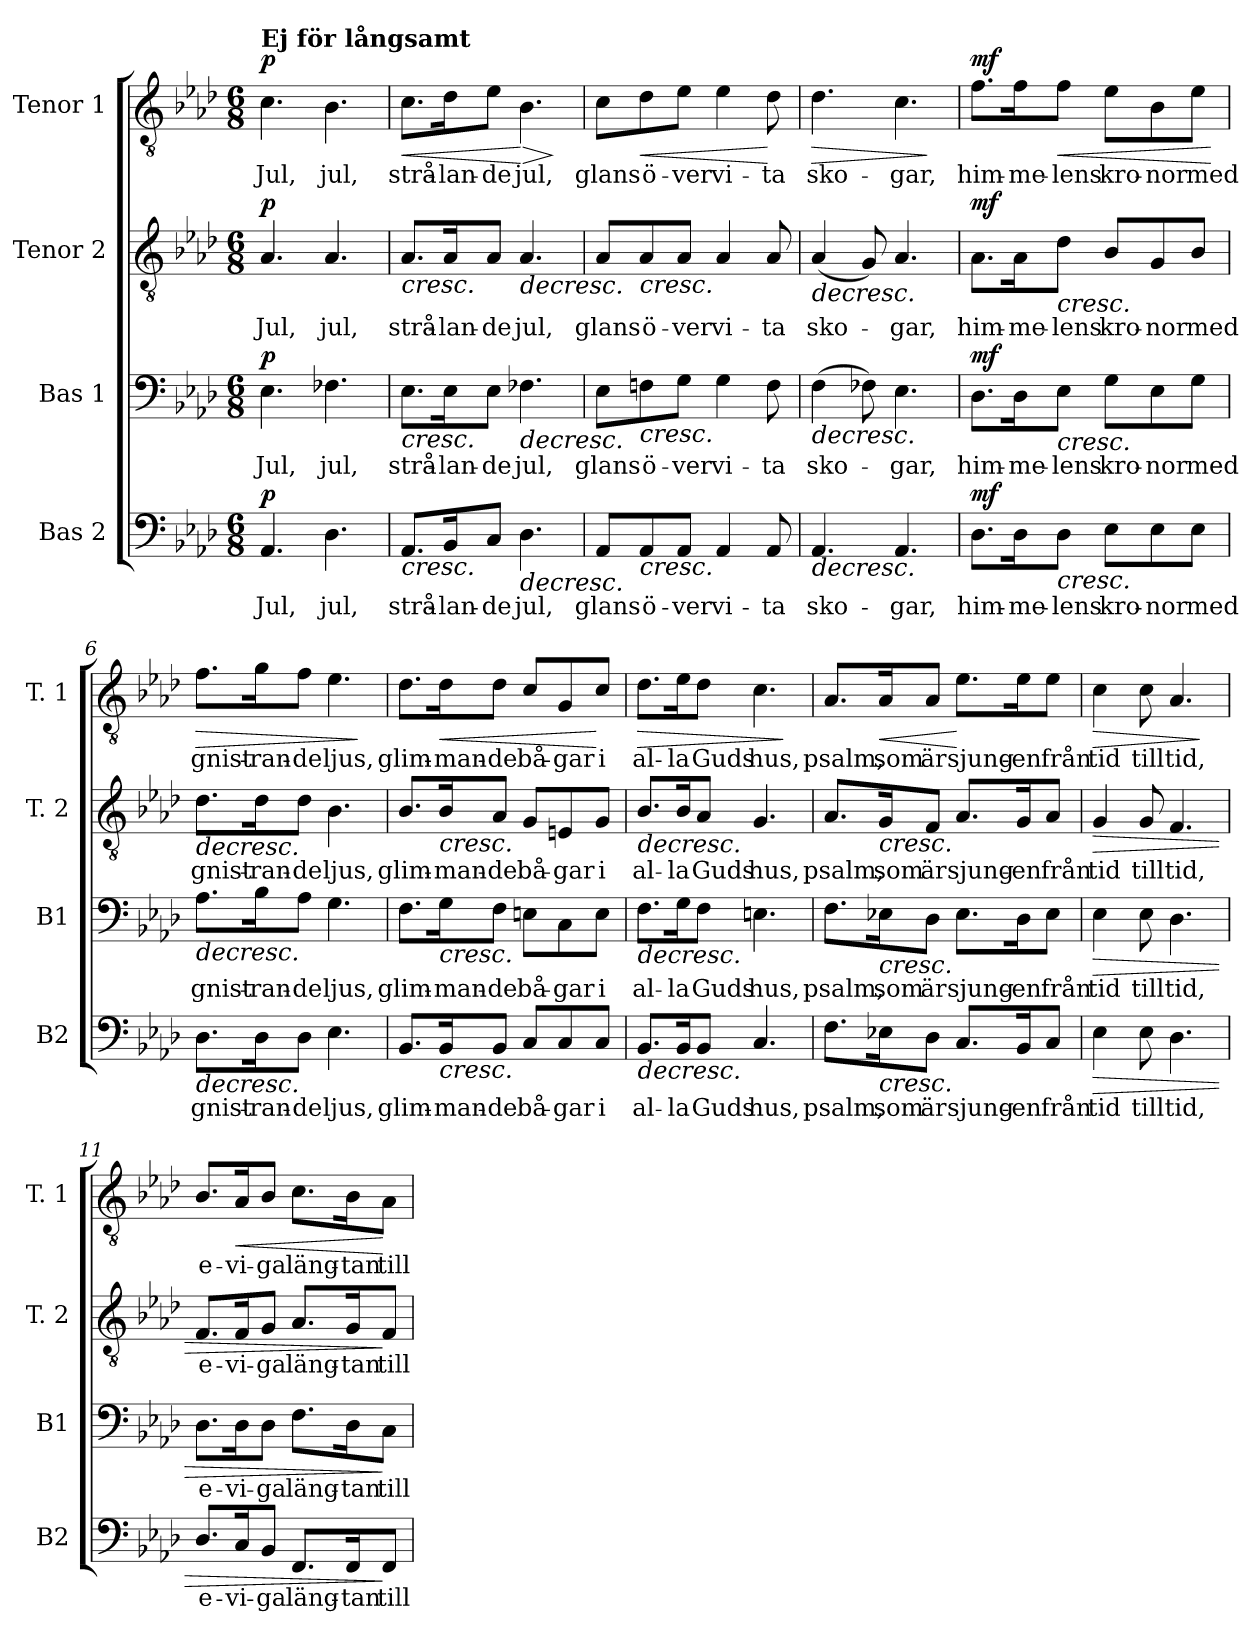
**kern	**text	**dynam	**kern	**text	**dynam	**kern	**text	**dynam	**kern	**text	**dynam
*part4	*part4	*part4	*part3	*part3	*part3	*part2	*part2	*part2	*part1	*part1	*part1
*staff4	*staff4	*staff4	*staff3	*staff3	*staff3	*staff2	*staff2	*staff2	*staff1	*staff1	*staff1
*I"Bas 2	*	*	*I"Bas 1	*	*	*I"Tenor 2	*	*	*I"Tenor 1	*	*
*I'B2	*	*	*I'B1	*	*	*I'T. 2	*	*	*I'T. 1	*	*
*clefF4	*	*	*clefF4	*	*	*clefGv2	*	*	*clefGv2	*	*
*k[b-e-a-d-]	*	*	*k[b-e-a-d-]	*	*	*k[b-e-a-d-]	*	*	*k[b-e-a-d-]	*	*
*M6/8	*	*	*M6/8	*	*	*M6/8	*	*	*M6/8	*	*
*MM90	*	*	*MM90	*	*	*MM90	*	*	*MM90	*	*
=1	=1	=1	=1	=1	=1	=1	=1	=1	=1	=1	=1
!	!	!	!	!	!	!	!	!	!LO:TX:a:B:t=Ej för långsamt	!	!
!	!LO:LY:b	!LO:DY:a	!	!LO:LY:b	!LO:DY:a	!	!LO:LY:b	!LO:DY:a	!	!LO:LY:b	!LO:DY:a
4.AA-/	Jul,	p	4.E-\	Jul,	p	4.A-/	Jul,	p	4.c\	Jul,	p
!	!LO:LY:b	!	!	!LO:LY:b	!	!	!LO:LY:b	!	!	!LO:LY:b	!
4.D-\	jul,	.	4.F-X\	jul,	.	4.A-/	jul,	.	4.B-\	jul,	.
=2	=2	=2	=2	=2	=2	=2	=2	=2	=2	=2	=2
!	!LO:LY:b	!LO:HP:b	!	!LO:LY:b	!LO:HP:b	!	!LO:LY:b	!LO:HP:b	!	!LO:LY:b	!LO:HP:b
8.AA-/L	strå-	<	8.E-\L	strå-	<	8.A-/L	strå-	<	8.c\L	strå-	<
!	!LO:LY:b	!	!	!LO:LY:b	!	!	!LO:LY:b	!	!	!LO:LY:b	!
16BB-/K	-lan-	.	16E-\K	-lan-	.	16A-/K	-lan-	.	16d-\K	-lan-	.
!	!LO:LY:b	!	!	!LO:LY:b	!	!	!LO:LY:b	!	!	!LO:LY:b	!
8C/J	-de	.	8E-\J	-de	.	8A-/J	-de	.	8e-\J	-de	.
!	!LO:LY:b	!LO:HP:b	!	!LO:LY:b	!LO:HP:b	!	!LO:LY:b	!LO:HP:b	!	!LO:LY:b	!LO:HP:n=1:b
4.D-\	jul,	>	4.F-X\	jul,	>	4.A-/	jul,	>	4.B-\	jul,	[ >
.	.	[	.	.	[	.	.	[	.	.	]
=3	=3	=3	=3	=3	=3	=3	=3	=3	=3	=3	=3
!	!LO:LY:b	!	!	!LO:LY:b	!	!	!LO:LY:b	!	!	!LO:LY:b	!
8AA-/L	glans	.	8E-\L	glans	.	8A-/L	glans	.	8c\L	glans	.
!	!LO:LY:b	!LO:HP:b	!	!LO:LY:b	!LO:HP:b	!	!LO:LY:b	!LO:HP:b	!	!LO:LY:b	!LO:HP:b
8AA-/	ö-	<	8Fn\	ö-	<	8A-/	ö-	<	8d-\	ö-	<
!	!LO:LY:b	!	!	!LO:LY:b	!	!	!LO:LY:b	!	!	!LO:LY:b	!
8AA-/J	-ver	.	8G\J	-ver	.	8A-/J	-ver	.	8e-\J	-ver	.
!	!LO:LY:b	!	!	!LO:LY:b	!	!	!LO:LY:b	!	!	!LO:LY:b	!
4AA-/	vi-	.	4G\	vi-	.	4A-/	vi-	.	4e-\	vi-	.
!	!LO:LY:b	!	!	!LO:LY:b	!	!	!LO:LY:b	!	!	!LO:LY:b	!
8AA-/	-ta	]	8F\	-ta	]	8A-/	-ta	]	8d-\	-ta	[
=4	=4	=4	=4	=4	=4	=4	=4	=4	=4	=4	=4
!	!LO:LY:b	!LO:HP:b	!	!LO:LY:b	!LO:HP:b	!	!LO:LY:b	!LO:HP:b	!	!LO:LY:b	!LO:HP:b
4.AA-/	sko-	>	(<4F\	sko-	>	(4A-/	sko-	>	4.d-\	sko-	>
.	.	.	8F-X\)	.	.	8G/)	.	.	.	.	.
!	!LO:LY:b	!	!	!LO:LY:b	!	!	!LO:LY:b	!	!	!LO:LY:b	!
4.AA-/	-gar,	.	4.E-\	-gar,	.	4.A-/	-gar,	.	4.c\	-gar,	.
.	.	[	.	.	[	.	.	[	.	.	]
=5	=5	=5	=5	=5	=5	=5	=5	=5	=5	=5	=5
!	!LO:LY:b	!LO:DY:a	!	!LO:LY:b	!LO:DY:a	!	!LO:LY:b	!LO:DY:a	!	!LO:LY:b	!LO:DY:a
8.D-\L	him-	mf	8.D-\L	him-	mf	8.A-\L	him-	mf	8.f\L	him-	mf
!	!LO:LY:b	!	!	!LO:LY:b	!	!	!LO:LY:b	!	!	!LO:LY:b	!
16D-\K	-me-	.	16D-\K	-me-	.	16A-\K	-me-	.	16f\K	-me-	.
!	!LO:LY:b	!LO:HP:b	!	!LO:LY:b	!LO:HP:b	!	!LO:LY:b	!LO:HP:b	!	!LO:LY:b	!LO:HP:b
8D-\J	-lens	<	8E-\J	-lens	<	8d-\J	-lens	<	8f\J	-lens	<
!	!LO:LY:b	!	!	!LO:LY:b	!	!	!LO:LY:b	!	!	!LO:LY:b	!
8E-\L	kro-	.	8G\L	kro-	.	8B-/L	kro-	.	8e-\L	kro-	.
!	!LO:LY:b	!	!	!LO:LY:b	!	!	!LO:LY:b	!	!	!LO:LY:b	!
8E-\	-nor	.	8E-\	-nor	.	8G/	-nor	.	8B-\	-nor	.
!	!LO:LY:b	!	!	!LO:LY:b	!	!	!LO:LY:b	!	!	!LO:LY:b	!
8E-\J	med	.	8G\J	med	.	8B-/J	med	.	8e-\J	med	.
.	.	]	.	.	]	.	.	]	.	.	[
!!LO:LB:g=z
=6	=6	=6	=6	=6	=6	=6	=6	=6	=6	=6	=6
!	!LO:LY:b	!LO:HP:b	!	!LO:LY:b	!LO:HP:b	!	!LO:LY:b	!LO:HP:b	!	!LO:LY:b	!LO:HP:b
8.D-\L	gnist-	>	8.A-\L	gnist-	>	8.d-\L	gnist-	>	8.f\L	gnist-	>
!	!LO:LY:b	!	!	!LO:LY:b	!	!	!LO:LY:b	!	!	!LO:LY:b	!
16D-\K	-ran-	.	16B-\K	-ran-	.	16d-\K	-ran-	.	16g\K	-ran-	.
!	!LO:LY:b	!	!	!LO:LY:b	!	!	!LO:LY:b	!	!	!LO:LY:b	!
8D-\J	-de	.	8A-\J	-de	.	8d-\J	-de	.	8f\J	-de	.
!	!LO:LY:b	!	!	!LO:LY:b	!	!	!LO:LY:b	!	!	!LO:LY:b	!
4.E-\	ljus,	.	4.G\	ljus,	.	4.B-\	ljus,	.	4.e-\	ljus,	.
.	.	[	.	.	[	.	.	[	.	.	]
=7	=7	=7	=7	=7	=7	=7	=7	=7	=7	=7	=7
!	!LO:LY:b	!	!	!LO:LY:b	!	!	!LO:LY:b	!	!	!LO:LY:b	!
8.BB-/L	glim-	.	8.F\L	glim-	.	8.B-/L	glim-	.	8.d-\L	glim-	.
!	!LO:LY:b	!LO:HP:b	!	!LO:LY:b	!LO:HP:b	!	!LO:LY:b	!LO:HP:b	!	!LO:LY:b	!LO:HP:b
16BB-/K	-man-	<	16G\K	-man-	<	16B-/K	-man-	<	16d-\K	-man-	<
!	!LO:LY:b	!	!	!LO:LY:b	!	!	!LO:LY:b	!	!	!LO:LY:b	!
8BB-/J	-de	.	8F\J	-de	.	8A-/J	-de	.	8d-\J	-de	.
!	!LO:LY:b	!	!	!LO:LY:b	!	!	!LO:LY:b	!	!	!LO:LY:b	!
8C/L	bå-	.	8En\L	bå-	.	8G/L	bå-	.	8c/L	bå-	.
!	!LO:LY:b	!	!	!LO:LY:b	!	!	!LO:LY:b	!	!	!LO:LY:b	!
8C/	-gar	.	8C\	-gar	.	8En/	-gar	.	8G/	-gar	.
!	!LO:LY:b	!	!	!LO:LY:b	!	!	!LO:LY:b	!	!	!LO:LY:b	!
8C/J	i	]	8E\J	i	]	8G/J	i	]	8c/J	i	[
=8	=8	=8	=8	=8	=8	=8	=8	=8	=8	=8	=8
!	!LO:LY:b	!LO:HP:b	!	!LO:LY:b	!LO:HP:b	!	!LO:LY:b	!LO:HP:b	!	!LO:LY:b	!LO:HP:b
8.BB-/L	al-	>	8.F\L	al-	>	8.B-/L	al-	>	8.d-\L	al-	>
!	!LO:LY:b	!	!	!LO:LY:b	!	!	!LO:LY:b	!	!	!LO:LY:b	!
16BB-/K	-la	.	16G\K	-la	.	16B-/K	-la	.	16e-\K	-la	.
!	!LO:LY:b	!	!	!LO:LY:b	!	!	!LO:LY:b	!	!	!LO:LY:b	!
8BB-/J	Guds	.	8F\J	Guds	.	8A-/J	Guds	.	8d-\J	Guds	.
!	!LO:LY:b	!	!	!LO:LY:b	!	!	!LO:LY:b	!	!	!LO:LY:b	!
4.C/	hus,	.	4.En\	hus,	.	4.G/	hus,	.	4.c\	hus,	.
.	.	[	.	.	[	.	.	[	.	.	]
=9	=9	=9	=9	=9	=9	=9	=9	=9	=9	=9	=9
!	!LO:LY:b	!	!	!LO:LY:b	!	!	!LO:LY:b	!	!	!LO:LY:b	!
8.F\L	psalm,	.	8.F\L	psalm,	.	8.A-/L	psalm,	.	8.A-/L	psalm,	.
!	!LO:LY:b	!LO:HP:b	!	!LO:LY:b	!LO:HP:b	!	!LO:LY:b	!LO:HP:b	!	!LO:LY:b	!LO:HP:b
16E-X\K	som	<	16E-X\K	som	<	16G/K	som	<	16A-/K	som	<
!	!LO:LY:b	!	!	!LO:LY:b	!	!	!LO:LY:b	!	!	!LO:LY:b	!
8D-\J	är	.	8D-\J	är	.	8F/J	är	.	8A-/J	är	.
!	!LO:LY:b	!	!	!LO:LY:b	!	!	!LO:LY:b	!	!	!LO:LY:b	!
8.C/L	sjung-	]	8.E-\L	sjung-	]	8.A-/L	sjung-	]	8.e-\L	sjung-	[
!	!LO:LY:b	!	!	!LO:LY:b	!	!	!LO:LY:b	!	!	!LO:LY:b	!
16BB-/K	-en	.	16D-\K	-en	.	16G/K	-en	.	16e-\K	-en	.
!	!LO:LY:b	!	!	!LO:LY:b	!	!	!LO:LY:b	!	!	!LO:LY:b	!
8C/J	från	.	8E-\J	från	.	8A-/J	från	.	8e-\J	från	.
!!LO:PB:g=z
=10	=10	=10	=10	=10	=10	=10	=10	=10	=10	=10	=10
!	!LO:LY:b	!LO:HP:b	!	!LO:LY:b	!LO:HP:b	!	!LO:LY:b	!LO:HP:b	!	!LO:LY:b	!LO:HP:b
4E-\	tid	>	4E-\	tid	>	4G/	tid	>	4c\	tid	>
!	!LO:LY:b	!	!	!LO:LY:b	!	!	!LO:LY:b	!	!	!LO:LY:b	!
8E-\	till	.	8E-\	till	.	8G/	till	.	8c\	till	.
!	!LO:LY:b	!	!	!LO:LY:b	!	!	!LO:LY:b	!	!	!LO:LY:b	!
4.D-\	tid,	.	4.D-\	tid,	.	4.F/	tid,	.	4.A-/	tid,	.
.	.	[	.	.	[	.	.	[	.	.	]
=11	=11	=11	=11	=11	=11	=11	=11	=11	=11	=11	=11
!	!LO:LY:b	!	!	!LO:LY:b	!	!	!LO:LY:b	!	!	!LO:LY:b	!
8.D-/L	e-	.	8.D-\L	e-	.	8.F/L	e-	.	8.B-/L	e-	.
!	!LO:LY:b	!	!	!LO:LY:b	!	!	!LO:LY:b	!	!	!LO:LY:b	!LO:HP:b
16C/K	-vi-	.	16D-\K	-vi-	.	16F/K	-vi-	.	16A-/K	-vi-	<
!	!LO:LY:b	!	!	!LO:LY:b	!	!	!LO:LY:b	!	!	!LO:LY:b	!
8BB-/J	-ga	.	8D-\J	-ga	.	8G/J	-ga	.	8B-/J	-ga	.
!	!LO:LY:b	!	!	!LO:LY:b	!	!	!LO:LY:b	!	!	!LO:LY:b	!
8.FF/L	läng-	.	8.F\L	läng-	.	8.A-/L	läng-	.	8.c\L	läng-	.
!	!LO:LY:b	!	!	!LO:LY:b	!	!	!LO:LY:b	!	!	!LO:LY:b	!
16FF/K	-tan	.	16D-\K	-tan	.	16G/K	-tan	.	16B-\K	-tan	.
!	!LO:LY:b	!	!	!LO:LY:b	!	!	!LO:LY:b	!	!	!LO:LY:b	!
8FF/J	till	]	8C\J	till	]	8F/J	till	]	8A-\J	till	[
=	=	=	=	=	=	=	=	=	=	=	=
*-	*-	*-	*-	*-	*-	*-	*-	*-	*-	*-	*-
